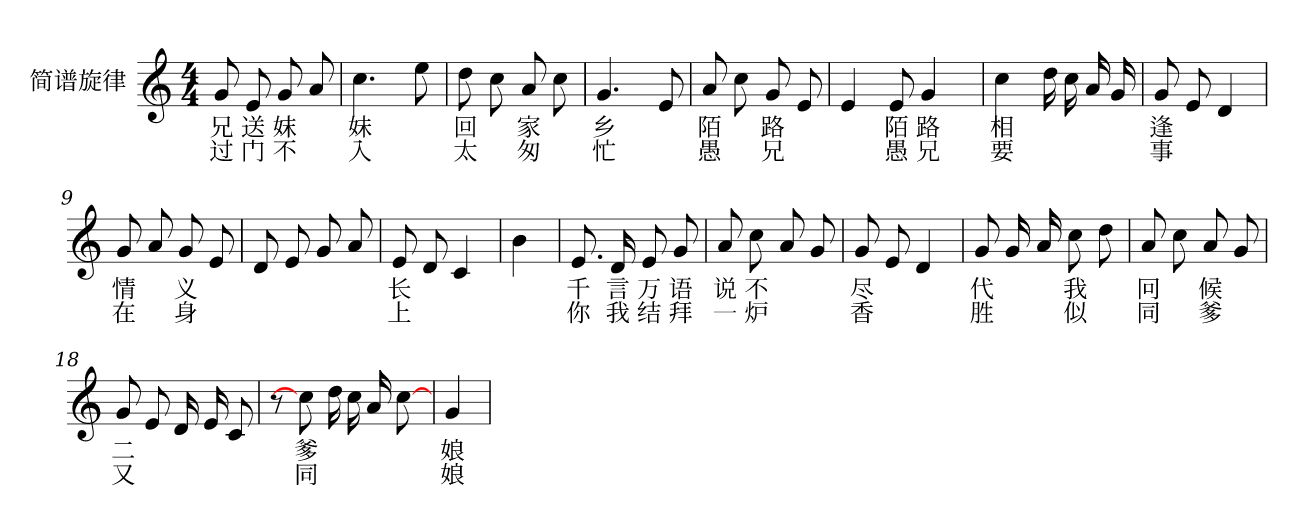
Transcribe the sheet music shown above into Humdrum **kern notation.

**kern	**text	**text
*part1	*part1	*part1
*staff1	*staff1	*staff1
*I"简谱旋律	*	*
*k[]	*	*
*M4/4	*	*
=1	=1	=1
8g	兄	过
8e	送	门
8g	妺	不
8a	.	.
=2	=2	=2
4.cc	妹	入
8ee	.	.
=3	=3	=3
8dd	回	太
8cc	.	.
8a	家	匆
8cc	.	.
=4	=4	=4
4.g	乡	忙
8e	.	.
=5	=5	=5
8a	陌	愚
8cc	.	.
8g	路	兄
8e	.	.
=6	=6	=6
4e	.	.
8e	陌	愚
!LO:N:vis=4	!	!
4.g	路	兄
=7	=7	=7
4cc	相	要
16dd	.	.
16cc	.	.
16a	.	.
16g	.	.
=8	=8	=8
8g	逢	事
8e	.	.
4d	.	.
=9	=9	=9
8g	情	在
8a	.	.
8g	义	身
8e	.	.
=10	=10	=10
8d	.	.
8e	.	.
8g	.	.
8a	.	.
=11	=11	=11
8e	长	上
8d	.	.
4c	.	.
=12	=12	=12
4b	.	.
=13	=13	=13
8.e	千	你
16d	言	我
8e	万	结
8g	语	拜
=14	=14	=14
8a	说	一
8cc	不	炉
8a	.	.
8g	.	.
=15	=15	=15
8g	尽	香
8e	.	.
4d	.	.
=16	=16	=16
8g	代	胜
16g	.	.
16a	.	.
8cc	我	似
8dd	.	.
=17	=17	=17
8a	冋	同
8cc	.	.
8a	候	爹
8g	.	.
=18	=18	=18
8g	二	又
8e	.	.
16d	.	.
16e	.	.
8c	.	.
=19	=19	=19
8r	.	.
8cc]	爹	同
16dd	.	.
16cc	.	.
16a	.	.
!LO:N:vis=8	!	!
[8.cc	.	.
=20	=20	=20
4g	娘	娘
=	=	=
*-	*-	*-
